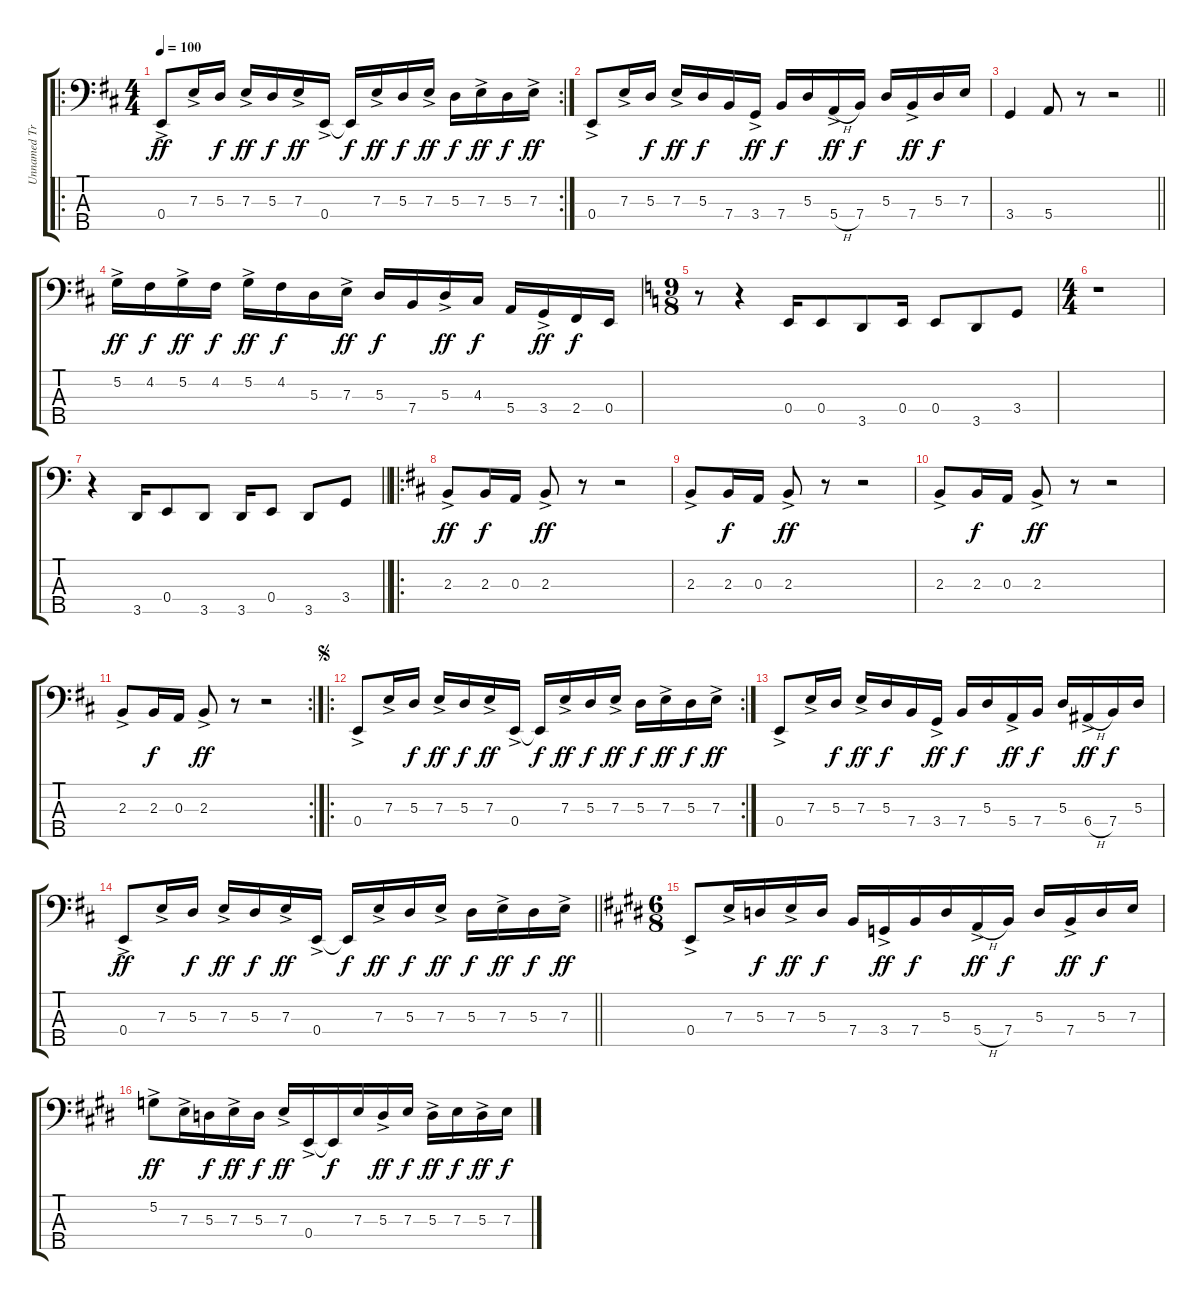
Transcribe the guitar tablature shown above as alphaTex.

\track ("Unnamed Track" "Unnamed Tr") {instrument electricbassfinger}
\staff {score tabs}
\tuning (G2 D2 A1 E1 B0) {hide}
\ro
\rc 2
\ts (4 4)
\tempo 100
\clef f4
\ks d
0.4{ac}.8{dy ff} 7.3{ac}.16 5.3.16{dy f} 7.3{ac}.16{dy ff} 5.3.16{dy f} 7.3{ac}.16{dy ff} 0.4{ac}.16 0.4{t}.16{dy f} 7.3{ac}.16{dy ff} 5.3.16{dy f} 7.3{ac}.16{dy ff} 5.3.16{dy f} 7.3{ac}.16{dy ff} 5.3.16{dy f} 7.3{ac}.16{dy ff} |
0.4{ac}.8 7.3{ac}.16 5.3.16{dy f} 7.3{ac}.16{dy ff} 5.3.16{dy f} 7.4.16 3.4{ac}.16{dy ff} 7.4.16{dy f} 5.3.16 5.4{h ac}.16{dy ff} 7.4.16{dy f} 5.3.16 7.4{ac}.16{dy ff} 5.3.16{dy f} 7.3.16 |
\barLineRight lightlight
3.4.4 5.4.8 r.8 r.2 |
5.2{ac}.16{dy ff} 4.2.16{dy f} 5.2{ac}.16{dy ff} 4.2.16{dy f} 5.2{ac}.16{dy ff} 4.2.16{dy f} 5.3.16 7.3{ac}.16{dy ff} 5.3.16{dy f} 7.4.16 5.3{ac}.16{dy ff} 4.3.16{dy f} 5.4.16 3.4{ac}.16{dy ff} 2.4.16{dy f} 0.4.16 |
\ts (9 8)
\ks c
r.8 r.4 0.4.16 0.4.8 3.5.8 0.4.16 0.4.8 3.5.8 3.4.8 |
\ts (4 4)
r.1 |
\barLineRight lightlight
r.4 3.5.16 0.4.8 3.5.8 3.5.16 0.4.8 3.5.8 3.4.8 |
\ro
\ks d
2.3{ac}.8{dy ff} 2.3.16{dy f} 0.3.16 2.3{ac}.8{dy ff} r.8 r.2 |
2.3{ac}.8 2.3.16{dy f} 0.3.16 2.3{ac}.8{dy ff} r.8 r.2 |
2.3{ac}.8 2.3.16{dy f} 0.3.16 2.3{ac}.8{dy ff} r.8 r.2 |
\rc 2
2.3{ac}.8 2.3.16{dy f} 0.3.16 2.3{ac}.8{dy ff} r.8 r.2 |
\ro
\rc 2
\jump segno
0.4{ac}.8 7.3{ac}.16 5.3.16{dy f} 7.3{ac}.16{dy ff} 5.3.16{dy f} 7.3{ac}.16{dy ff} 0.4{ac}.16 0.4{t}.16{dy f} 7.3{ac}.16{dy ff} 5.3.16{dy f} 7.3{ac}.16{dy ff} 5.3.16{dy f} 7.3{ac}.16{dy ff} 5.3.16{dy f} 7.3{ac}.16{dy ff} |
0.4{ac}.8 7.3{ac}.16 5.3.16{dy f} 7.3{ac}.16{dy ff} 5.3.16{dy f} 7.4.16 3.4{ac}.16{dy ff} 7.4.16{dy f} 5.3.16 5.4{ac}.16{dy ff} 7.4.16{dy f} 5.3.16 6.4{h ac}.16{dy ff} 7.4.16{dy f} 5.3.16 |
\barLineRight lightlight
0.4{ac}.8{dy ff} 7.3{ac}.16 5.3.16{dy f} 7.3{ac}.16{dy ff} 5.3.16{dy f} 7.3{ac}.16{dy ff} 0.4{ac}.16 0.4{t}.16{dy f} 7.3{ac}.16{dy ff} 5.3.16{dy f} 7.3{ac}.16{dy ff} 5.3.16{dy f} 7.3{ac}.16{dy ff} 5.3.16{dy f} 7.3{ac}.16{dy ff} |
\ts (6 8)
\ks e
0.4{ac}.8 7.3{ac}.16 5.3.16{dy f} 7.3{ac}.16{dy ff} 5.3.16{dy f} 7.4.16 3.4{ac}.16{dy ff} 7.4.16{dy f} 5.3.16 5.4{h ac}.16{dy ff} 7.4.16{dy f} 5.3.16 7.4{ac}.16{dy ff} 5.3.16{dy f} 7.3.16 |
\ks c#minor
5.2{ac}.8{dy ff} 7.3{ac}.16 5.3.16{dy f} 7.3{ac}.16{dy ff} 5.3.16{dy f} 7.3{ac}.16{dy ff} 0.4{ac}.16 0.4{t}.16{dy f} 7.3.16 5.3{ac}.16{dy ff} 7.3.16{dy f} 5.3{ac}.16{dy ff} 7.3.16{dy f} 5.3{ac}.16{dy ff} 7.3.16{dy f}
